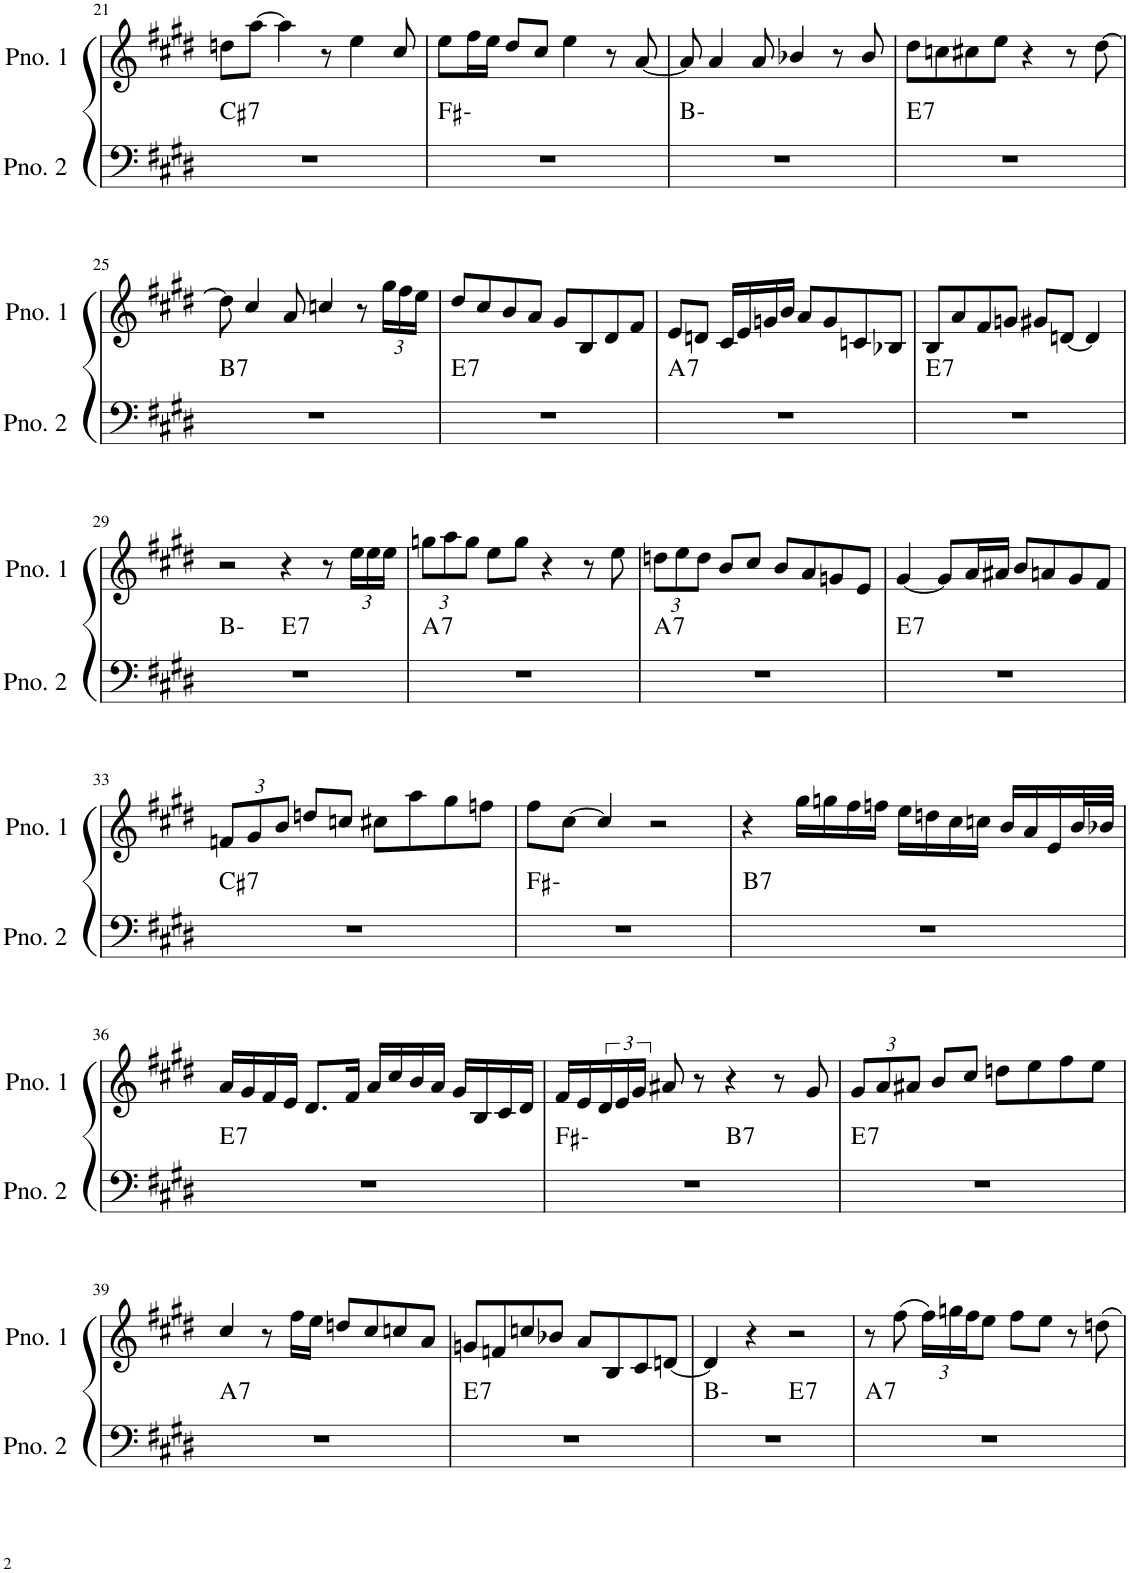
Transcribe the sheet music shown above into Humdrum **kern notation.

**kern	**harte	**kern
*part2	*part2	*part1
*staff2	*	*staff1
*I"ピアノ 2	*	*I"ピアノ 1
!!LO:PB:g=z
*clefF4	*	*clefG2
*k[f#c#g#d#]	*	*k[f#c#g#d#]
*M4/4	*	*M4/4
=21	=21	=21
!	!LO:H:kt=7	!
1r	C#:7	8ddn\L
.	.	[8aa\J
.	.	4aa\]
.	.	8r
.	.	4ee\
.	.	8cc#/
=22	=22	=22
1r	F#:min	8ee\L
.	.	16ff#\L
.	.	16ee\JJ
.	.	8dd#/L
.	.	8cc#/J
.	.	4ee\
.	.	8r
.	.	[8a/
=23	=23	=23
1r	B:min	8a/]
.	.	4a/
.	.	8a/
.	.	4b-X/
.	.	8r
.	.	8b-/
=24	=24	=24
!	!LO:H:kt=7	!
1r	E:7	8dd#\L
.	.	8ccn\
.	.	8cc#X\
.	.	8ee\J
.	.	4r
.	.	8r
.	.	[8dd#\
!!LO:LB:g=z
=25	=25	=25
!	!LO:H:kt=7	!
1r	B:7	8dd#\]
.	.	4cc#/
.	.	8a/
.	.	4ccn/
.	.	8r
*	*	*Xbrackettup
.	.	24gg#\LL
.	.	24ff#\
.	.	24ee\JJ
=26	=26	=26
!	!LO:H:kt=7	!
1r	E:7	8dd#/L
.	.	8cc#/
.	.	8b/
.	.	8a/J
.	.	8g#/L
.	.	8B/
.	.	8d#/
.	.	8f#/J
=27	=27	=27
!	!LO:H:kt=7	!
1r	A:7	8e/L
.	.	8dn/J
.	.	16c#/LL
.	.	16e/
.	.	16gn/
.	.	16b/JJ
.	.	8a/L
.	.	8g/
.	.	8cn/
.	.	8B-X/J
=28	=28	=28
!	!LO:H:kt=7	!
1r	E:7	8B/L
.	.	8a/
.	.	8f#/
.	.	8gn/J
.	.	8g#X/L
.	.	[8dn/J
.	.	4d/]
!!LO:LB:g=z
=29	=29	=29
*^	*	*
1r	2ryy	B:min	2r
!	!	!LO:H:kt=7	!
.	2ryy	E:7	4r
.	.	.	8r
.	.	.	24ee\LL
.	.	.	24ee\
.	.	.	24ee\JJ
=30	=30	=30	=30
!	!	!LO:H:kt=7	!
*v	*v	*	*
1r	A:7	12ggn\L
.	.	12aa\
.	.	12gg\J
.	.	8ee\L
.	.	8gg\J
.	.	4r
.	.	8r
.	.	8ee\
=31	=31	=31
!	!LO:H:kt=7	!
1r	A:7	12ddn\L
.	.	12ee\
.	.	12dd\J
.	.	8b/L
.	.	8cc#/J
.	.	8b/L
.	.	8a/
.	.	8gn/
.	.	8e/J
=32	=32	=32
!	!LO:H:kt=7	!
1r	E:7	[4g#/
.	.	8g#/L]
.	.	16a/L
.	.	16a#X/JJ
.	.	8b/L
.	.	8an/
.	.	8g#/
.	.	8f#/J
!!LO:LB:g=z
=33	=33	=33
!	!LO:H:kt=7	!
1r	C#:7	12fn/L
.	.	12g#/
.	.	12b/J
.	.	8ddn/L
.	.	8ccn/J
.	.	8cc#X\L
.	.	8aa\
.	.	8gg#\
.	.	8ffn\J
=34	=34	=34
1r	F#:min	8ff#\L
.	.	[8cc#\J
.	.	4cc#/]
.	.	2r
=35	=35	=35
!	!LO:H:kt=7	!
1r	B:7	4r
.	.	16gg#\LL
.	.	16ggn\
.	.	16ff#\
.	.	16ffn\JJ
.	.	16ee\LL
.	.	16ddn\
.	.	16cc#\
.	.	16ccn\JJ
.	.	16b/LL
.	.	16a/
.	.	16e/
.	.	32b/L
.	.	32b-X/JJJ
!!LO:LB:g=z
=36	=36	=36
!	!LO:H:kt=7	!
1r	E:7	16a/LL
.	.	16g#/
.	.	16f#/
.	.	16e/JJ
.	.	8.d#/L
.	.	16f#/Jk
.	.	16a/LL
.	.	16cc#/
.	.	16b/
.	.	16a/JJ
.	.	16g#/LL
.	.	16B/
.	.	16c#/
.	.	16d#/JJ
=37	=37	=37
*^	*	*
1r	2ryy	F#:min	16f#/LL
.	.	.	16e/
*	*	*	*brackettup
.	.	.	24d#/
.	.	.	24e/
.	.	.	24g#/JJ
.	.	.	8a#X/
.	.	.	8r
!	!	!LO:H:kt=7	!
.	2ryy	B:7	4r
.	.	.	8r
.	.	.	8g#/
*v	*v	*	*
=38	=38	=38
*	*	*Xbrackettup
*^	*	*
!	!	!LO:H:kt=7	!
*v	*v	*	*
1r	E:7	12g#/L
.	.	12a/
.	.	12a#X/J
.	.	8b/L
.	.	8cc#/J
.	.	8ddn\L
.	.	8ee\
.	.	8ff#\
.	.	8ee\J
!!LO:LB:g=z
=39	=39	=39
!	!LO:H:kt=7	!
1r	A:7	4cc#/
.	.	8r
.	.	16ff#\LL
.	.	16ee\JJ
.	.	8ddn/L
.	.	8cc#/
.	.	8ccn/
.	.	8a/J
=40	=40	=40
!	!LO:H:kt=7	!
1r	E:7	8gn/L
.	.	8fn/
.	.	8ccn/
.	.	8b-X/J
.	.	8a/L
.	.	8B/
.	.	8c#/
.	.	[8dn/J
=41	=41	=41
*^	*	*
1r	2ryy	B:min	4d/]
.	.	.	4r
!	!	!LO:H:kt=7	!
.	2ryy	E:7	2r
=42	=42	=42	=42
!	!	!LO:H:kt=7	!
*v	*v	*	*
1r	A:7	8r
.	.	(8ff#\
.	.	24ff#\LL)
.	.	24ggn\
.	.	24ff#\J
.	.	8ee\J
.	.	8ff#\L
.	.	8ee\J
.	.	8r
.	.	8ddn\
=	=	=
*-	*-	*-
